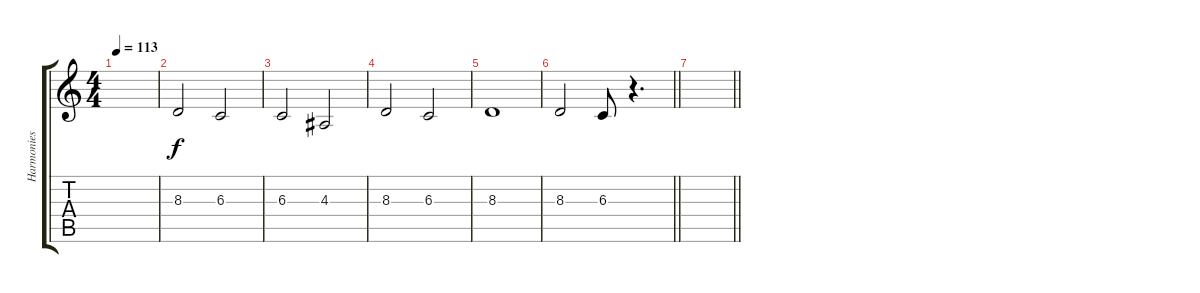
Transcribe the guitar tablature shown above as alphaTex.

\track ("Harmonies 2" "Harmonies ") {instrument baritonesax}
\staff {score tabs}
\tuning (Eb4 Bb3 Gb3 Db3 Ab2 Db2) {hide}
\ts (4 4)
\tempo 113
\clef g2
\ks c
|
8.3.2 6.3.2 |
6.3.2 4.3.2 |
8.3.2 6.3.2 |
8.3.1 |
\barLineRight lightlight
8.3.2 6.3.8 r.4{d} |
\barLineRight lightlight
